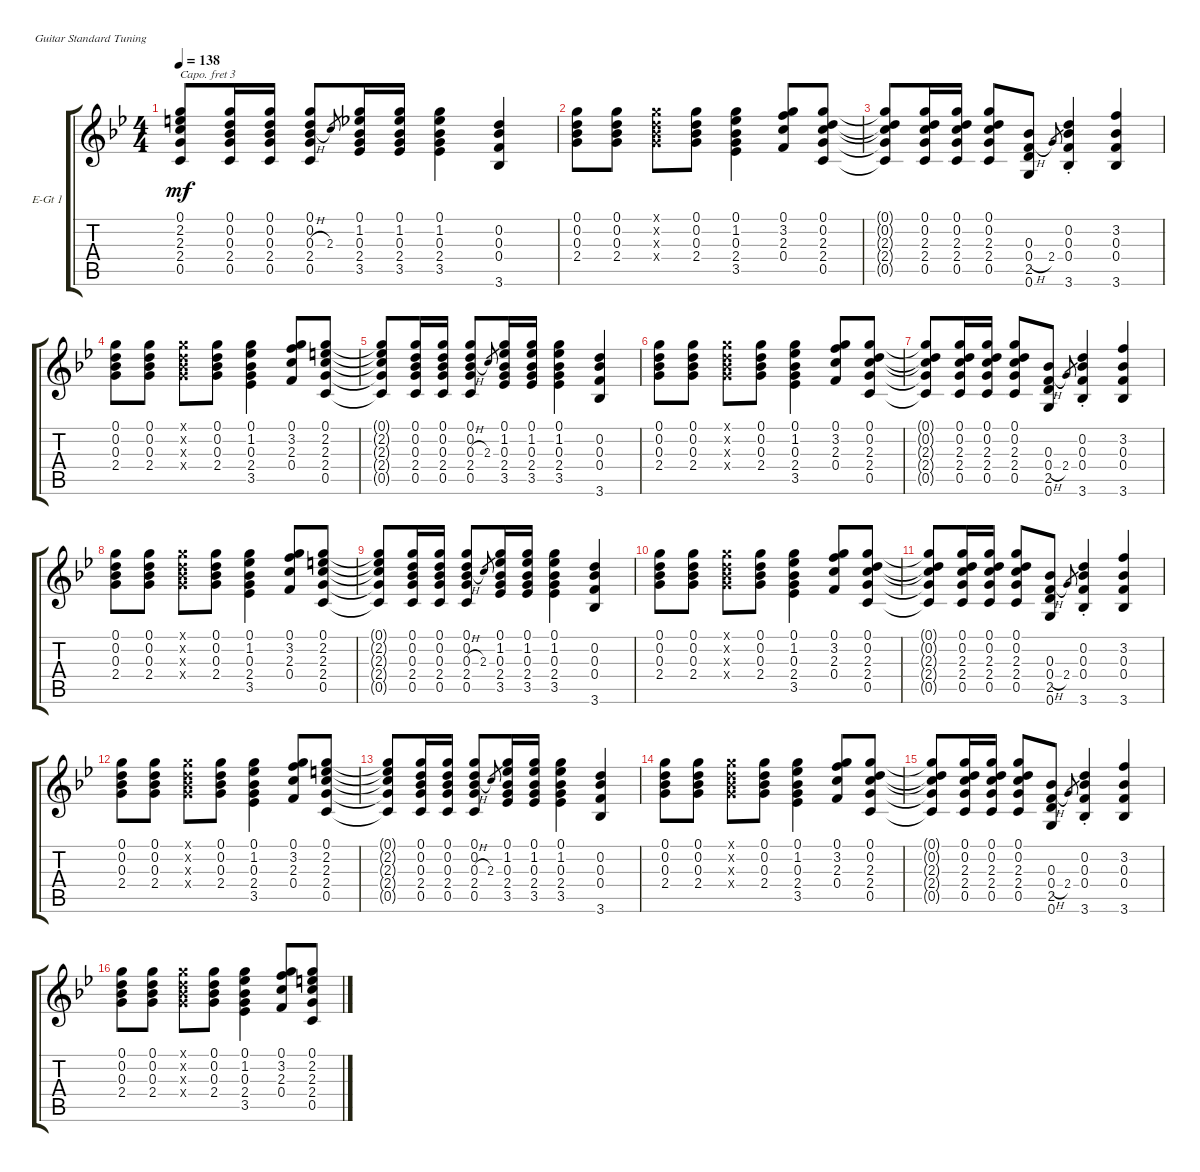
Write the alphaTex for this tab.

\defaultSystemsLayout 4
\bracketExtendMode groupsimilarinstruments
\firstSystemTrackNameOrientation horizontal
\otherSystemsTrackNameOrientation horizontal
\track ("Guitar 1" "E-Gt 1") {instrument overdrivenguitar}
\staff {score tabs}
\capo 3
\tuning (E4 B3 G3 D3 A2 E2)
\ts (4 4)
\tempo 138
\clef g2
\ks gminor
(0.1{t} 2.2{t} 2.3{t} 2.4{t} 0.5{t}).8{dy mf} (0.5 2.4 0.3 0.2 0.1).16 (0.1 0.2 0.3 2.4 0.5).16 (0.5 2.4 0.3{h} 0.2 0.1).8 2.3.8{gr} (3.5 2.4 0.3 1.2 0.1).16 (0.1 1.2 0.3 2.4 3.5).16 (3.5 2.4 0.3 1.2 0.1).4 (3.6 0.4 0.3 0.2).4 |
(0.1 0.2 0.3 2.4).8 (2.4 0.3 0.2 0.1).8 (0.1{x} 0.2{x} 0.3{x} 2.4{x}).8 (2.4 0.3 0.2 0.1).8 (3.5 2.4 0.3 1.2 0.1).4 (0.1 3.2 2.3 0.4).8 (0.5 2.4 2.3 0.2 0.1).8 |
(0.1{t} 0.2{t} 2.3{t} 2.4{t} 0.5{t}).8 (0.5 2.4 2.3 0.2 0.1).16 (0.1 0.2 2.3 2.4 0.5).16 (0.5 2.4 2.3 0.2 0.1).8 (0.6 2.5 0.3 0.4{h}).8 2.4.8{gr} (3.6{st} 0.4{st} 0.2{st} 0.3{st}).4 (3.6 0.4 0.3 3.2).4 |
(0.1 0.2 0.3 2.4).8 (0.1 0.2 0.3 2.4).8 (0.1{x} 0.2{x} 0.3{x} 2.4{x}).8 (0.1 0.2 0.3 2.4).8 (3.5 2.4 0.3 1.2 0.1).4 (0.4 2.3 3.2 0.1).8 (0.5 2.4 2.3 2.2 0.1).8 |
(0.1{t} 2.2{t} 2.3{t} 2.4{t} 0.5{t}).8 (0.5 2.4 0.3 0.2 0.1).16 (0.1 0.2 0.3 2.4 0.5).16 (0.5 2.4 0.3{h} 0.2 0.1).8 2.3.8{gr} (3.5 2.4 0.3 1.2 0.1).16 (0.1 1.2 0.3 2.4 3.5).16 (3.5 2.4 0.3 1.2 0.1).4 (3.6 0.4 0.3 0.2).4 |
(0.1 0.2 0.3 2.4).8 (2.4 0.3 0.2 0.1).8 (0.1{x} 0.2{x} 0.3{x} 2.4{x}).8 (2.4 0.3 0.2 0.1).8 (3.5 2.4 0.3 1.2 0.1).4 (0.1 3.2 2.3 0.4).8 (0.5 2.4 2.3 0.2 0.1).8 |
(0.1{t} 0.2{t} 2.3{t} 2.4{t} 0.5{t}).8 (0.5 2.4 2.3 0.2 0.1).16 (0.1 0.2 2.3 2.4 0.5).16 (0.5 2.4 2.3 0.2 0.1).8 (0.6 2.5 0.3 0.4{h}).8 2.4.8{gr} (3.6{st} 0.4{st} 0.2{st} 0.3{st}).4 (3.6 0.4 0.3 3.2).4 |
(0.1 0.2 0.3 2.4).8 (0.1 0.2 0.3 2.4).8 (0.1{x} 0.2{x} 0.3{x} 2.4{x}).8 (0.1 0.2 0.3 2.4).8 (3.5 2.4 0.3 1.2 0.1).4 (0.4 2.3 3.2 0.1).8 (0.5 2.4 2.3 2.2 0.1).8 |
(0.1{t} 2.2{t} 2.3{t} 2.4{t} 0.5{t}).8 (0.5 2.4 0.3 0.2 0.1).16 (0.1 0.2 0.3 2.4 0.5).16 (0.5 2.4 0.3{h} 0.2 0.1).8 2.3.8{gr} (3.5 2.4 0.3 1.2 0.1).16 (0.1 1.2 0.3 2.4 3.5).16 (3.5 2.4 0.3 1.2 0.1).4 (3.6 0.4 0.3 0.2).4 |
(0.1 0.2 0.3 2.4).8 (2.4 0.3 0.2 0.1).8 (0.1{x} 0.2{x} 0.3{x} 2.4{x}).8 (2.4 0.3 0.2 0.1).8 (3.5 2.4 0.3 1.2 0.1).4 (0.1 3.2 2.3 0.4).8 (0.5 2.4 2.3 0.2 0.1).8 |
(0.1{t} 0.2{t} 2.3{t} 2.4{t} 0.5{t}).8 (0.5 2.4 2.3 0.2 0.1).16 (0.1 0.2 2.3 2.4 0.5).16 (0.5 2.4 2.3 0.2 0.1).8 (0.6 2.5 0.3 0.4{h}).8 2.4.8{gr} (3.6{st} 0.4{st} 0.2{st} 0.3{st}).4 (3.6 0.4 0.3 3.2).4 |
(0.1 0.2 0.3 2.4).8 (0.1 0.2 0.3 2.4).8 (0.1{x} 0.2{x} 0.3{x} 2.4{x}).8 (0.1 0.2 0.3 2.4).8 (3.5 2.4 0.3 1.2 0.1).4 (0.4 2.3 3.2 0.1).8 (0.5 2.4 2.3 2.2 0.1).8 |
(0.1{t} 2.2{t} 2.3{t} 2.4{t} 0.5{t}).8 (0.5 2.4 0.3 0.2 0.1).16 (0.1 0.2 0.3 2.4 0.5).16 (0.5 2.4 0.3{h} 0.2 0.1).8 2.3.8{gr} (3.5 2.4 0.3 1.2 0.1).16 (0.1 1.2 0.3 2.4 3.5).16 (3.5 2.4 0.3 1.2 0.1).4 (3.6 0.4 0.3 0.2).4 |
(0.1 0.2 0.3 2.4).8 (2.4 0.3 0.2 0.1).8 (0.1{x} 0.2{x} 0.3{x} 2.4{x}).8 (2.4 0.3 0.2 0.1).8 (3.5 2.4 0.3 1.2 0.1).4 (0.1 3.2 2.3 0.4).8 (0.5 2.4 2.3 0.2 0.1).8 |
(0.1{t} 0.2{t} 2.3{t} 2.4{t} 0.5{t}).8 (0.5 2.4 2.3 0.2 0.1).16 (0.1 0.2 2.3 2.4 0.5).16 (0.5 2.4 2.3 0.2 0.1).8 (0.6 2.5 0.3 0.4{h}).8 2.4.8{gr} (3.6{st} 0.4{st} 0.2{st} 0.3{st}).4 (3.6 0.4 0.3 3.2).4 |
(0.1 0.2 0.3 2.4).8 (0.1 0.2 0.3 2.4).8 (0.1{x} 0.2{x} 0.3{x} 2.4{x}).8 (0.1 0.2 0.3 2.4).8 (3.5 2.4 0.3 1.2 0.1).4 (0.4 2.3 3.2 0.1).8 (0.5 2.4 2.3 2.2 0.1).8
